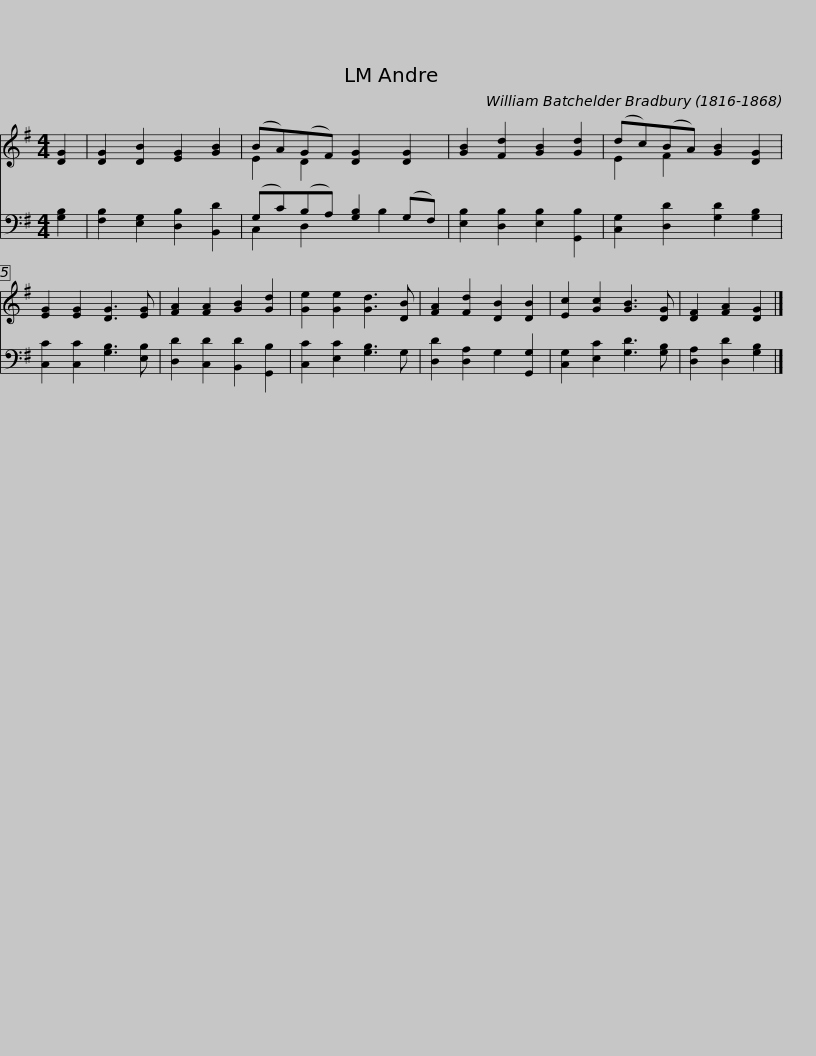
X:1
%%score ( 1 2 ) ( 3 4 )
L:1/8
M:4/4
I:linebreak $
K:G
V:1 treble
V:2 treble
V:3 bass
V:4 bass
V:1
 [DG]2 | [DG]2 [DB]2 [EG]2 [GB]2 | (BA)(GF) [DG]2 [DG]2 | [GB]2 [Fd]2 [GB]2 [Gd]2 | (dc)(BA) [GB]2 [DG]2 | %5
 [EG]2 [EG]2 [DG]3 [EG] |$ [FA]2 [FA]2 [GB]2 [Gd]2 | [Ge]2 [Ge]2 [Gd]3 [DB] | [FA]2 [Fd]2 [DB]2 [DB]2 | [Ec]2 [Gc]2 [GB]3 [DG] | %10
 [DF]2 [FA]2 [DG]2 |] %11
V:2
 x2 | x8 | E2 D2 x4 | x8 | E2 F2 x4 | %5
 x8 |$ x8 | x8 | x8 | x8 | %10
 x6 |] %11
V:3
 [G,B,]2 | [F,B,]2 [E,G,]2 [D,B,]2 [B,,D]2 | (G,C)(B,A,) [G,B,]2 (G,F,) | [E,B,]2 [D,B,]2 [E,B,]2 [G,,B,]2 | [C,G,]2 [D,D]2 [G,D]2 [G,B,]2 | %5
 [C,C]2 [C,C]2 [G,B,]3 [E,B,] |$ [D,D]2 [C,D]2 [B,,D]2 [G,,B,]2 | [C,C]2 [E,C]2 [G,B,]3 G, | [D,D]2 [D,A,]2 G,2 [G,,G,]2 | [C,G,]2 [E,C]2 [G,D]3 [G,B,] | %10
 [D,A,]2 [D,D]2 [G,B,]2 |] %11
V:4
 x2 | x8 | C,2 D,2 x B,2 x | x8 | x8 | %5
 x8 |$ x8 | x8 | x8 | x8 | %10
 x6 |] %11
